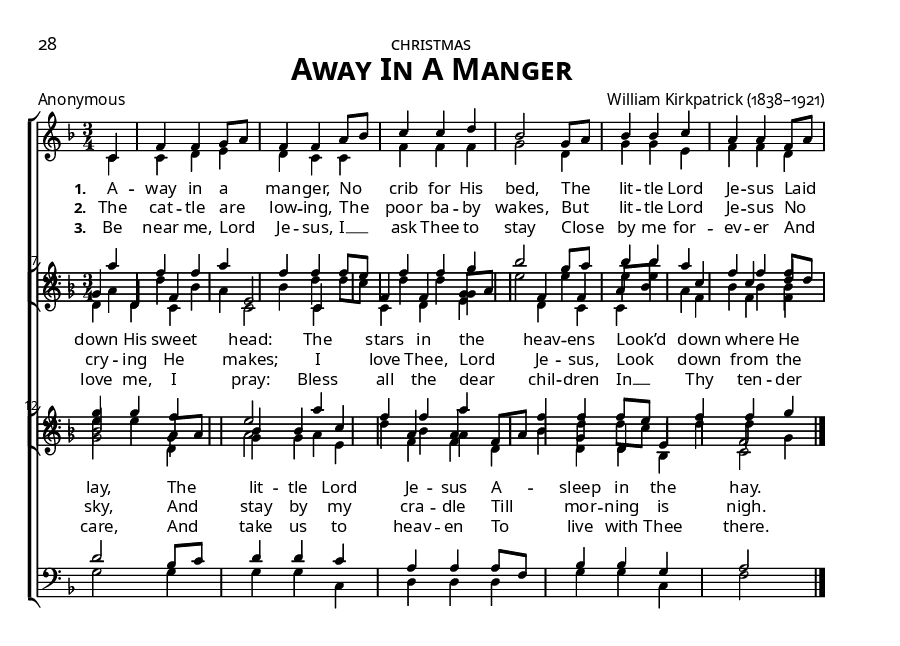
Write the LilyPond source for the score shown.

\version "2.14.2"
\include "util.ly"
\header {
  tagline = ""%\markup { "from" \italic {ChristmasCarolMusic.org}}

    title = \markup{\override #'(font-name . "Garamond Premier Pro Semibold"){ \abs-fontsize #15 \smallCapsOldStyle"Away In A Manger"}}
    poet = \markup\oldStyleNum"Anonymous"
    composer = \markup\oldStyleNum"William Kirkpatrick (1838–1921)"
  }
\paper {
  print-all-headers = ##f
  paper-height = 9\in
  paper-width = 6\in
  indent = 0\in
  %system-system-spacing = #'((basic-distance . 10) (padding . 0))
  score-markup-spacing =
    #'((basic-distance . 0)
       (minimum-distance . 0)
       (padding . 0)
       (stretchability . 80))
  system-system-spacing =
    #'((basic-distance . 0)
       (minimum-distance . 0)
       (padding . -10)
       (stretchability . 100))
  markup-system-spacing =
    #'((basic-distance . 0)
       (minimum-distance . 0)
       (padding . 0)
       (stretchability . 0))
  last-bottom-spacing =
    #'((basic-distance . 0)
       (minimum-distance . 0)
       (padding . 0)
       (stretchability . 0))
%{IF_LESSER
  markup-system-spacing #'stretchability = 50
  top-markup-spacing #'stretchability = 30
  last-bottom-spacing #'stretchability = 60
%}%END_IF_LESSER
  ragged-last-bottom = ##t
  ragged-bottom = ##f
  two-sided = ##t
  inner-margin = 0.5\in
  outer-margin = 0.25\in
  top-margin = 0.25\in
  bottom-margin = 0.25\in
  first-page-number = #028
  print-first-page-number = ##t
  headerLine = \markup{\override #'(font-name . "Garamond Premier Pro") \smallCapsOldStyle"christmas"}
  oddHeaderMarkup = \markup\fill-line{
     \override #'(font-name . "Garamond Premier Pro")\abs-fontsize #8.5
     \combine 
        \fill-line{"" \on-the-fly #print-page-number-check-first
        \oldStylePageNum""
        }
        \fill-line{\headerLine}
  }
  evenHeaderMarkup = \markup {
     \override #'(font-name . "Garamond Premier Pro")\abs-fontsize #8.5
     \combine
        \on-the-fly #print-page-number-check-first
        \oldStylePageNum""
        \fill-line{\headerLine}
  }
}
#(set-global-staff-size 13.6) \paper{ #(define fonts (make-pango-font-tree "GoudyOlSt BT" "Garamond Premier Pro" "Garamond Premier Pro" (/ 13.6 20))) }
%8.5x11 #(set-global-staff-size 17.8) \paper{ #(define fonts (make-pango-font-tree "GoudyOlSt BT" "Garamond Premier Pro" "Garamond Premier Pro" (/ 17.8 20))) }
%{IF_LESSER
#(set-global-staff-size 15) \paper{ #(define fonts (make-pango-font-tree "GoudyOlSt BT" "Garamond Premier Pro" "Garamond Premier Pro" (/ 15 20))) }
%}%END_IF_LESSER






























global = {
  \key f \major
  \time 3/4
  \autoBeamOff
}

sopMusic = \relative c' {
  \partial 4 c4 |
  f f g8[ a] |
  f4 f a8[ bes] |
  c4 c d |
  bes2 g8[ a] |
  bes4 bes c |
  
  a a f8[ a] |
  g4 d f |
  e2 \bar"" c4 |
  f f g8[ a] |
  f4 f a8[ bes] |
  
  c4 c d |
  bes2 g8[ a] |
  bes4 bes c |
  a4 a f8[ a] |
  g4 d e |
  f2 \bar "|."
}
sopWords = \lyricmode {
  
}

altoMusic = \relative c' {
  c4 |
  c d e |
  d c c |
  f4 f f |
  g2 d4 |
  g g e |
  f f d |
  
  d d c 
  c2 c4 |
  c d e |
  d c c |
  f4 f f |
  g2 d4 |
  g g e |
  f f d |
  d d bes |
  c2 \bar"|."
}
altoWords = \lyricmode {
  \dropLyricsIV
  \set stanza = #"1. "
  A -- way in a  man -- ger,
  No crib for His bed,
  The lit -- tle Lord Je -- sus
  Laid down His sweet head:
  The stars in the heav -- ens
  Look’d down where He lay,
  The lit -- tle Lord Je -- sus
  A -- sleep in the hay.
}
altoWordsII = \lyricmode {
  \dropLyricsIV
  \set stanza = #"2. "
  The cat -- tle are low -- ing,
  The poor ba -- by wakes,
  But lit -- tle Lord Je -- sus
  No cry -- ing He makes;
  I love Thee, Lord Je -- sus,
  Look down from the sky,
  And stay by my cra -- dle
  Till mor -- ning is nigh.
}
altoWordsIII = \lyricmode {
  \dropLyricsIV
  \set stanza = #"3. "
  Be near me, Lord Je -- sus,
  I __ ask Thee to stay
  Close by me for -- ev -- er
  And love me, I pray:
  Bless all the dear chil -- dren
  In __ Thy ten -- der care,
  And take us to heav -- en
  To live with Thee there.
}
altoWordsIV = \lyricmode {
}

tenorMusic = \relative c' {
  c4 |
  a a c |
  a a a8[ g] |
  a4 a bes |
  d2 bes8[ c] |
  d4 d c |
  a a a8[ f] |
  
  bes4 bes a |
  g2 c4 |
  a a c |
  a a a8[ g] |
  a4 a bes |
  d2 bes8[ c] |
  d4 d c |
  a a a8[ f] |
  bes4 bes g |
  a2 \bar"|."
}
tenorWords = \lyricmode {

}

bassMusic = \relative c {
  c4 |
  f d c |
  d f f8[ e] |
  f4 f bes, |
  g'2 g4 |
  g g c, |
  d d d |
  
  g g c, |
  c2 c4 |
  f d c |
  d f f8[ e] |
  f4 f bes, |
  g'2 g4 |
  g g c, |
  d d d |
  g g c, |
  f2 \bar"|."
}
bassWords = \lyricmode {

}

\score {
  <<
   \new ChoirStaff <<
%    \new Lyrics = sopranos \with { \override VerticalAxisGroup #'nonstaff-relatedstaff-spacing = #'((basic-distance . 1)) }
    \new Staff = women <<
      \new Voice = "sopranos" { \voiceOne << \global \sopMusic >> }
      \new Voice = "altos" { \voiceTwo << \global \altoMusic >> }
    >>
    \new Lyrics \with { alignAboveContext = #"women" } \lyricsto "sopranos" \sopWords
    \new Lyrics = "altosIV"  \with { alignBelowContext = #"women" } \lyricsto "sopranos" \altoWordsIV
    \new Lyrics = "altosIII"  \with { alignBelowContext = #"women" } \lyricsto "sopranos" \altoWordsIII
    \new Lyrics = "altosII"  \with { alignBelowContext = #"women" } \lyricsto "sopranos" \altoWordsII
    \new Lyrics = "altos"  \with { alignBelowContext = #"women" } \lyricsto "sopranos" \altoWords
   \new Staff = men <<
      \clef bass
      \new Voice = "tenors" { \voiceOne << \global \tenorMusic >> }
      \new Voice = "basses" { \voiceTwo << \global \bassMusic >> }
    >>
    \new Lyrics \with { alignAboveContext = #"men" \override VerticalAxisGroup #'nonstaff-relatedstaff-spacing = #'((basic-distance . 1)) } \lyricsto "tenors" \tenorWords
    \new Lyrics \with { alignBelowContext = #"men" \override VerticalAxisGroup #'nonstaff-relatedstaff-spacing = #'((basic-distance . 1)) } \lyricsto "basses" \bassWords
  >>
%    \new PianoStaff << \new Staff { \new Voice { \pianoRH } } \new Staff { \clef "bass" \pianoLH } >>
  >>
  \layout {
    %#(layout-set-staff-size 13)
    #(define fonts (make-pango-font-tree "GoudyOlSt BT" "Garamond Premier Pro" "Garamond Premier Pro" (/ 13.2 20)))
    %8.5x11 #(define fonts (make-pango-font-tree "GoudyOlSt BT" "Garamond Premier Pro" "Garamond Premier Pro" (/ 17.8 20)))
%{IF_LESSER
#(define fonts (make-pango-font-tree "GoudyOlSt BT" "Garamond Premier Pro" "Garamond Premier Pro" (/ 15 20)))
%}%END_IF_LESSER
    \context {
      \Score
      \override SpacingSpanner #'base-shortest-duration = #(ly:make-moment 1 2)
      \override SpacingSpanner #'common-shortest-duration = #(ly:make-moment 1 2)
    }
    \context {
      % Remove all empty staves
      % \Staff \RemoveEmptyStaves \override VerticalAxisGroup #'remove-first = ##t
    }
%8.5x11g    \context {\Lyrics \override LyricText #'font-size = #0.7 }
%6.14g    \context {\Lyrics \override LyricText #'font-size = #0.7 }
%6x9 \context {\Lyrics\override LyricText #'font-size = #1.2 }
    \context {
      \Lyrics
      \override LyricText #'X-offset = #center-on-word
    }
  }
  
  \midi {
    \tempo 4 = 100
    \set Staff.midiInstrument = "flute"
  
    \context {
      \Voice
      \remove "Dynamic_performer"
    }
  }
}
